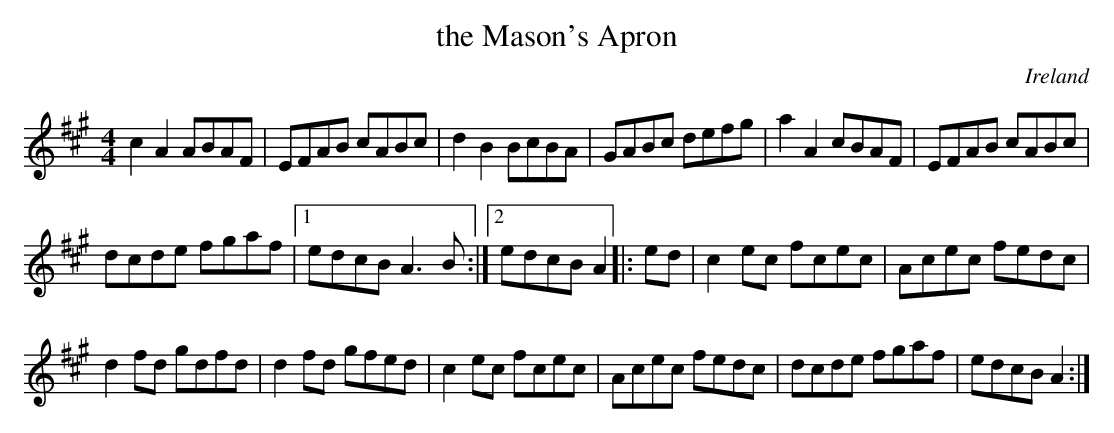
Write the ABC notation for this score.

X:1
T:the Mason's Apron
M:4/4
O:Ireland
O:England
O:Scotland
O:Shetland
O:USA
K:A
c2A2 ABAF|EFAB cABc|d2B2 BcBA|GABc defg|\
a2A2 cBAF|EFAB cABc|
dcde fgaf\
|1edcB A3B :|2 edcB A2 |:\
ed|\
c2ec fcec|Acec fedc|
d2fd gdfd|d2fd gfed|\
c2ec fcec|Acec fedc|dcde fgaf|edcB A2 :|
